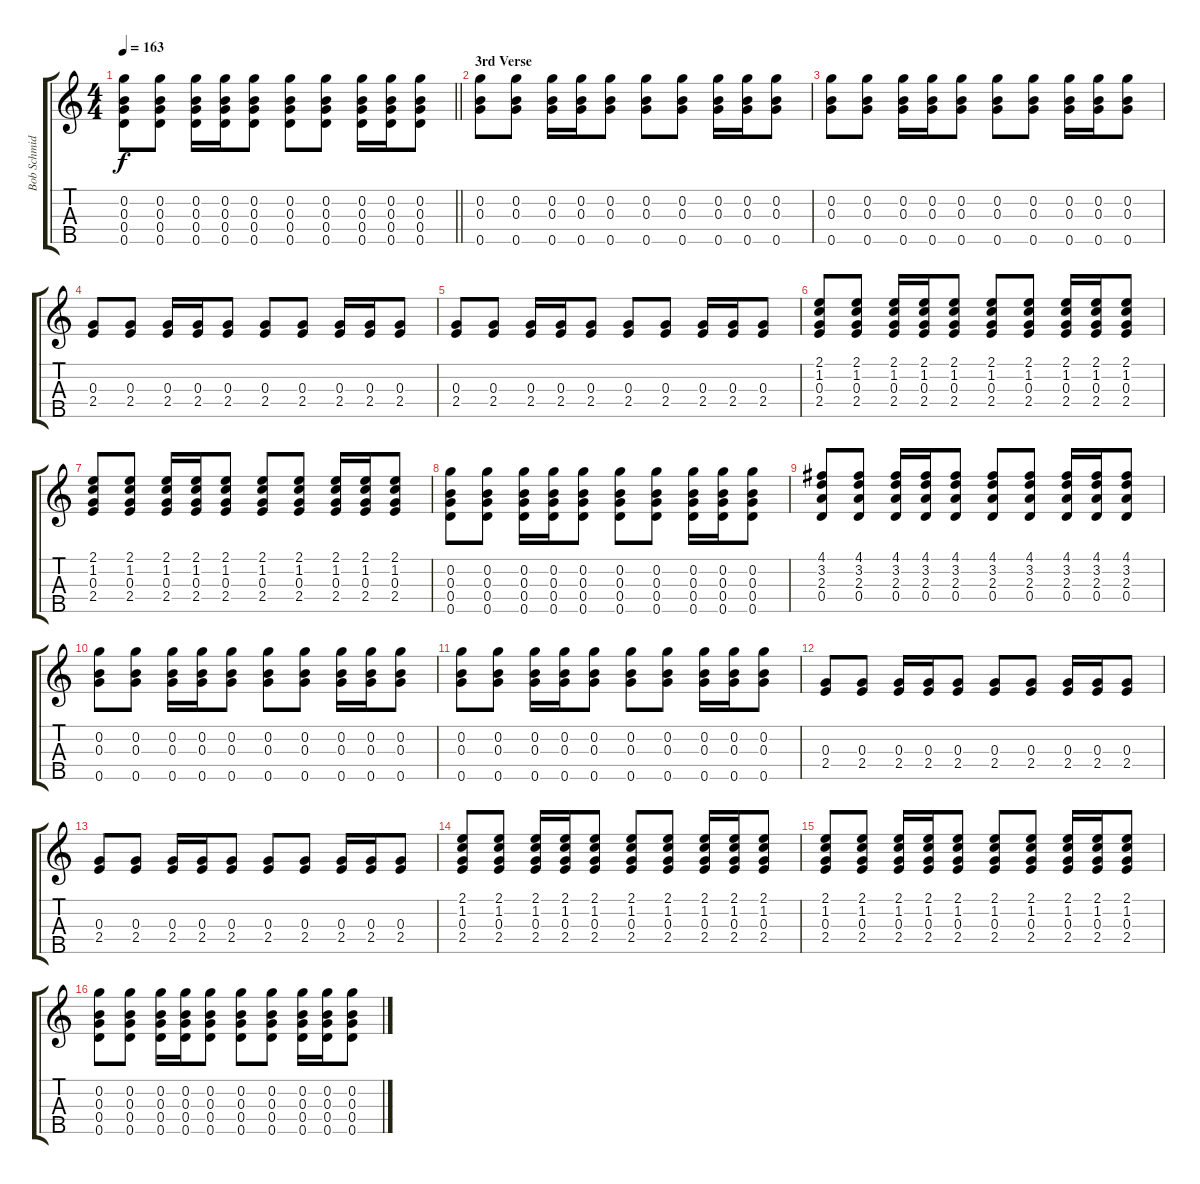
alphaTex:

\track ("Bob Schmidt" "Bob Schmid") {instrument banjo}
\staff {score tabs}
\tuning (D4 B3 G3 D3 G4) {hide}
\displaytranspose 12
\ts (4 4)
\tempo 163
\clef g2
\barLineRight lightlight
\ks c
(0.2 0.3 0.4 0.5).8{dy f} (0.2 0.3 0.4 0.5).8 (0.2 0.3 0.4 0.5).16 (0.2 0.3 0.4 0.5).16 (0.2 0.3 0.4 0.5).8 (0.2 0.3 0.4 0.5).8 (0.2 0.3 0.4 0.5).8 (0.2 0.3 0.4 0.5).16 (0.2 0.3 0.4 0.5).16 (0.2 0.3 0.4 0.5).8 |
\section ("" "3rd Verse")
(0.2 0.3 0.5).8 (0.2 0.3 0.5).8 (0.2 0.3 0.5).16 (0.2 0.3 0.5).16 (0.2 0.3 0.5).8 (0.2 0.3 0.5).8 (0.2 0.3 0.5).8 (0.2 0.3 0.5).16 (0.2 0.3 0.5).16 (0.2 0.3 0.5).8 |
(0.2 0.3 0.5).8 (0.2 0.3 0.5).8 (0.2 0.3 0.5).16 (0.2 0.3 0.5).16 (0.2 0.3 0.5).8 (0.2 0.3 0.5).8 (0.2 0.3 0.5).8 (0.2 0.3 0.5).16 (0.2 0.3 0.5).16 (0.2 0.3 0.5).8 |
(0.3 2.4).8 (0.3 2.4).8 (0.3 2.4).16 (0.3 2.4).16 (0.3 2.4).8 (0.3 2.4).8 (0.3 2.4).8 (0.3 2.4).16 (0.3 2.4).16 (0.3 2.4).8 |
(0.3 2.4).8 (0.3 2.4).8 (0.3 2.4).16 (0.3 2.4).16 (0.3 2.4).8 (0.3 2.4).8 (0.3 2.4).8 (0.3 2.4).16 (0.3 2.4).16 (0.3 2.4).8 |
(2.1 1.2 0.3 2.4).8 (2.1 1.2 0.3 2.4).8 (2.1 1.2 0.3 2.4).16 (2.1 1.2 0.3 2.4).16 (2.1 1.2 0.3 2.4).8 (2.1 1.2 0.3 2.4).8 (2.1 1.2 0.3 2.4).8 (2.1 1.2 0.3 2.4).16 (2.1 1.2 0.3 2.4).16 (2.1 1.2 0.3 2.4).8 |
(2.1 1.2 0.3 2.4).8 (2.1 1.2 0.3 2.4).8 (2.1 1.2 0.3 2.4).16 (2.1 1.2 0.3 2.4).16 (2.1 1.2 0.3 2.4).8 (2.1 1.2 0.3 2.4).8 (2.1 1.2 0.3 2.4).8 (2.1 1.2 0.3 2.4).16 (2.1 1.2 0.3 2.4).16 (2.1 1.2 0.3 2.4).8 |
(0.2 0.3 0.4 0.5).8 (0.2 0.3 0.4 0.5).8 (0.2 0.3 0.4 0.5).16 (0.2 0.3 0.4 0.5).16 (0.2 0.3 0.4 0.5).8 (0.2 0.3 0.4 0.5).8 (0.2 0.3 0.4 0.5).8 (0.2 0.3 0.4 0.5).16 (0.2 0.3 0.4 0.5).16 (0.2 0.3 0.4 0.5).8 |
(4.1 3.2 2.3 0.4).8 (4.1 3.2 2.3 0.4).8 (4.1 3.2 2.3 0.4).16 (4.1 3.2 2.3 0.4).16 (4.1 3.2 2.3 0.4).8 (4.1 3.2 2.3 0.4).8 (4.1 3.2 2.3 0.4).8 (4.1 3.2 2.3 0.4).16 (4.1 3.2 2.3 0.4).16 (4.1 3.2 2.3 0.4).8 |
(0.2 0.3 0.5).8 (0.2 0.3 0.5).8 (0.2 0.3 0.5).16 (0.2 0.3 0.5).16 (0.2 0.3 0.5).8 (0.2 0.3 0.5).8 (0.2 0.3 0.5).8 (0.2 0.3 0.5).16 (0.2 0.3 0.5).16 (0.2 0.3 0.5).8 |
(0.2 0.3 0.5).8 (0.2 0.3 0.5).8 (0.2 0.3 0.5).16 (0.2 0.3 0.5).16 (0.2 0.3 0.5).8 (0.2 0.3 0.5).8 (0.2 0.3 0.5).8 (0.2 0.3 0.5).16 (0.2 0.3 0.5).16 (0.2 0.3 0.5).8 |
(0.3 2.4).8 (0.3 2.4).8 (0.3 2.4).16 (0.3 2.4).16 (0.3 2.4).8 (0.3 2.4).8 (0.3 2.4).8 (0.3 2.4).16 (0.3 2.4).16 (0.3 2.4).8 |
(0.3 2.4).8 (0.3 2.4).8 (0.3 2.4).16 (0.3 2.4).16 (0.3 2.4).8 (0.3 2.4).8 (0.3 2.4).8 (0.3 2.4).16 (0.3 2.4).16 (0.3 2.4).8 |
(2.1 1.2 0.3 2.4).8 (2.1 1.2 0.3 2.4).8 (2.1 1.2 0.3 2.4).16 (2.1 1.2 0.3 2.4).16 (2.1 1.2 0.3 2.4).8 (2.1 1.2 0.3 2.4).8 (2.1 1.2 0.3 2.4).8 (2.1 1.2 0.3 2.4).16 (2.1 1.2 0.3 2.4).16 (2.1 1.2 0.3 2.4).8 |
(2.1 1.2 0.3 2.4).8 (2.1 1.2 0.3 2.4).8 (2.1 1.2 0.3 2.4).16 (2.1 1.2 0.3 2.4).16 (2.1 1.2 0.3 2.4).8 (2.1 1.2 0.3 2.4).8 (2.1 1.2 0.3 2.4).8 (2.1 1.2 0.3 2.4).16 (2.1 1.2 0.3 2.4).16 (2.1 1.2 0.3 2.4).8 |
(0.2 0.3 0.4 0.5).8 (0.2 0.3 0.4 0.5).8 (0.2 0.3 0.4 0.5).16 (0.2 0.3 0.4 0.5).16 (0.2 0.3 0.4 0.5).8 (0.2 0.3 0.4 0.5).8 (0.2 0.3 0.4 0.5).8 (0.2 0.3 0.4 0.5).16 (0.2 0.3 0.4 0.5).16 (0.2 0.3 0.4 0.5).8
